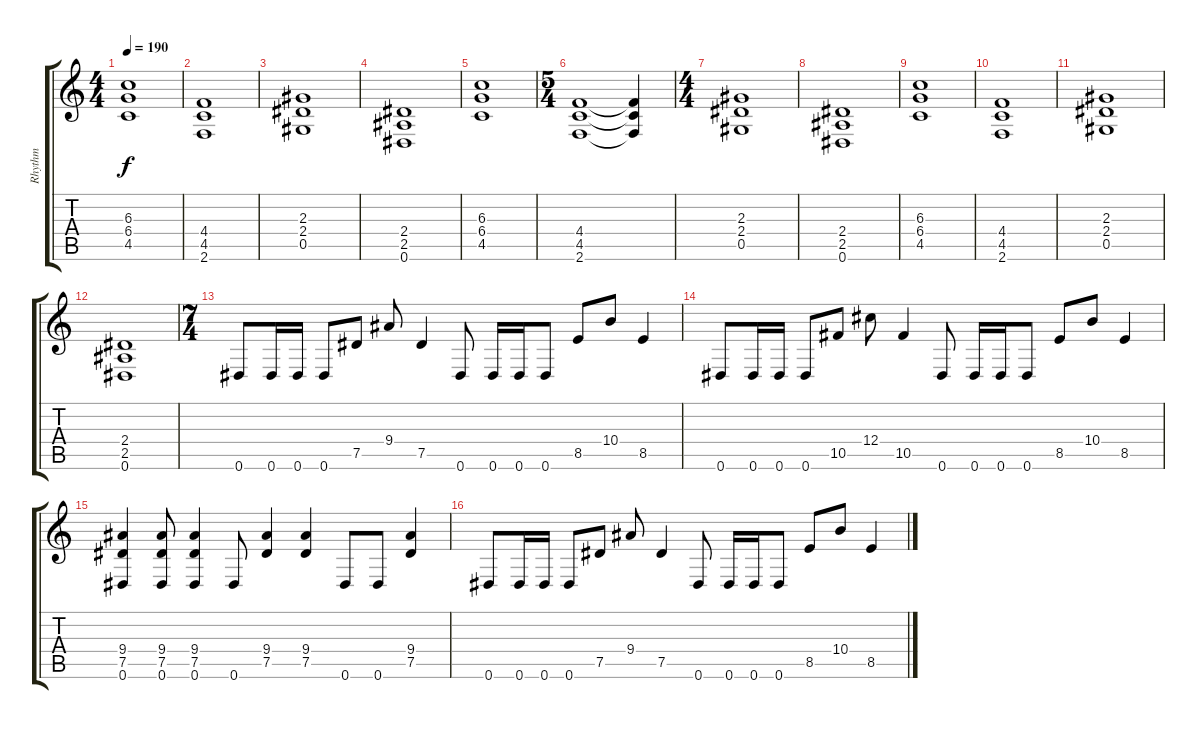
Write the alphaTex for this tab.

\track ("Rhythm" "Rhythm") {instrument distortionguitar}
\staff {score tabs}
\tuning (Eb4 Bb3 Gb3 Db3 Ab2 Eb2) {hide}
\ts (4 4)
\tempo 190
\clef g2
\ks c
(6.3 6.4 4.5).1{dy f} |
(4.4 4.5 2.6).1 |
(2.3 2.4 0.5).1 |
(2.4 2.5 0.6).1 |
(6.3 6.4 4.5).1 |
\ts (5 4)
(4.4 4.5 2.6).1 (4.4{t} 4.5{t} 2.6{t}).4 |
\ts (4 4)
(2.3 2.4 0.5).1 |
(2.4 2.5 0.6).1 |
(6.3 6.4 4.5).1 |
(4.4 4.5 2.6).1 |
(2.3 2.4 0.5).1 |
(2.4 2.5 0.6).1 |
\ts (7 4)
0.6.8 0.6.16 0.6.16 0.6.8 7.5.8 9.4.8 7.5.4 0.6.8 0.6.16 0.6.16 0.6.8 8.5.8 10.4.8 8.5.4 |
0.6.8 0.6.16 0.6.16 0.6.8 10.5.8 12.4.8 10.5.4 0.6.8 0.6.16 0.6.16 0.6.8 8.5.8 10.4.8 8.5.4 |
(9.4 7.5 0.6).4 (9.4 7.5 0.6).8 (9.4 7.5 0.6).4 0.6.8 (9.4 7.5).4 (9.4 7.5).4 0.6.8 0.6.8 (9.4 7.5).4 |
0.6.8 0.6.16 0.6.16 0.6.8 7.5.8 9.4.8 7.5.4 0.6.8 0.6.16 0.6.16 0.6.8 8.5.8 10.4.8 8.5.4
